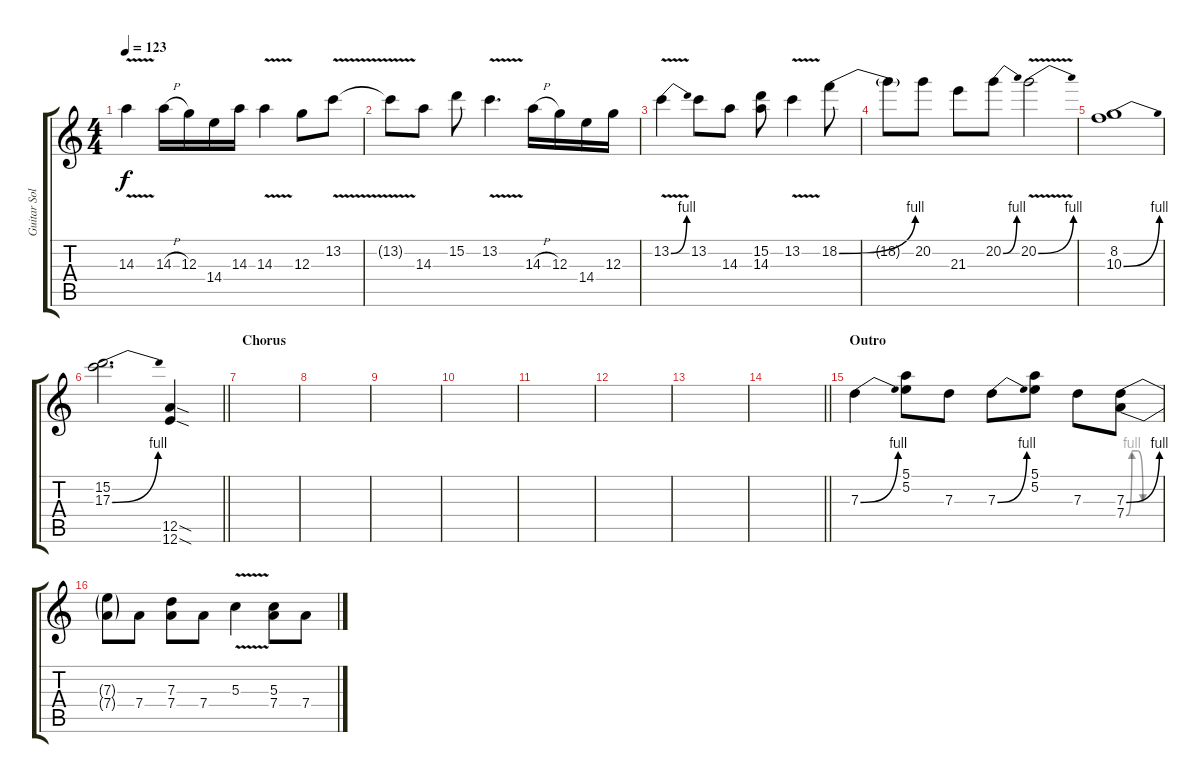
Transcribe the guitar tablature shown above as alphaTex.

\track ("Guitar Solo" "Guitar Sol") {instrument distortionguitar}
\staff {score tabs}
\tuning (E4 B3 G3 D3 A2 E2) {hide}
\ts (4 4)
\tempo 123
\clef g2
\ks c
14.3{v}.4{dy f} 14.3{h}.16 12.3.16 14.4.16 14.3.16 14.3{v}.4 12.3.8 13.2{v}.8 |
13.2{t}.8 14.3.8 15.2.8 13.2{v}.4{d} 14.3{h}.16 12.3.16 14.4.16 12.3.16 |
13.2{be (bend 0 0 60 4) v}.4 13.2.8 14.3.8 (15.2 14.3).8 13.2{v}.4 18.2{be (bend 0 0 60 4)}.8 |
18.2{t}.8 20.2.8 21.3.8 20.2{be (bend 0 0 60 4)}.8 20.2{be (bend 0 0 60 4) v}.2 |
(8.2 10.3{be (bend 0 0 60 4)}).1 |
\barLineRight lightlight
(15.2 17.3{be (bend 0 0 60 4)}).2{d} (12.5{sod} 12.6{sod}).4 |
\section ("" "Chorus")
|
|
|
|
|
|
|
\barLineRight lightlight
|
\section ("" "Outro")
7.3{be (bend 0 0 60 4)}.4 (5.1 5.2).8 7.3.8 7.3{be (bend 0 0 60 4)}.8 (5.1 5.2).8 7.3.8 (7.3{be (bend 0 0 60 4)} 7.4{be (custom 0 0 10 4 20 4 30 0 60 0)}).8 |
(7.3{t} 7.4{t}).8 7.4.8 (7.3 7.4).8 7.4.8 5.3{v}.4 (5.3 7.4).8 7.4.8
